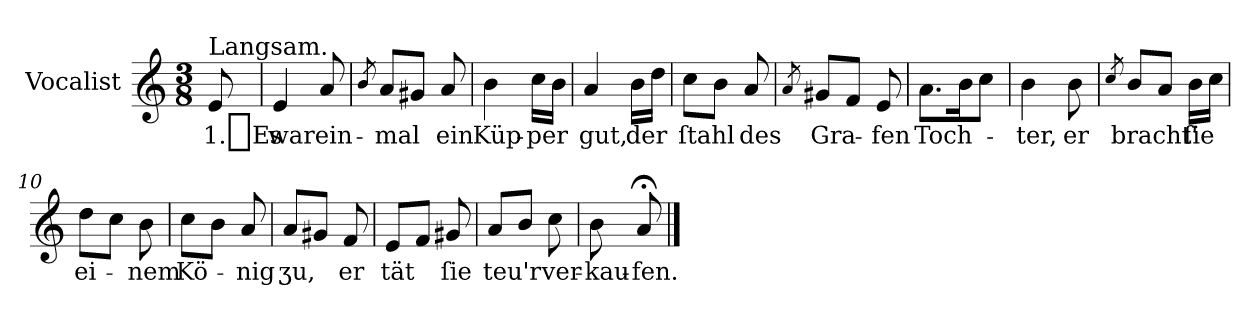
**kern	**text
*part1	*part1
*staff1	*staff1
*I"Vocalist	*
*k[]	*
*a:	*
*M3/8	*
=	=
!LO:TX:a:t=Langsam.	!
8e	1._Es
=1	=1
4e	war
8a	ein-
=2	=2
8qb	.
8aL	-mal
8g#XJ	.
8a	ein
=3	=3
4b	Küp-
16ccLL	-per
16bJJ	.
=4	=4
4a	gut,
16bLL	der
16ddJJ	.
=5	=5
8ccL	ſtahl
8bJ	.
8a	des
=6	=6
8qa	.
8g#XL	Gra-
8fJ	.
8e	-fen
=7	=7
8.aL	Toch-
16bK	.
8ccJ	.
=8	=8
4b	-ter,
8b	er
=9	=9
8qcc	.
8bL	bracht'
8aJ	.
16bLL	ſie
16ccJJ	.
=10	=10
8ddL	ei-
8ccJ	.
8b	-nem
=11	=11
8ccL	Kö-
8bJ	.
8a	-nig
=12	=12
8aL	ʒu,
8g#XJ	.
8f	er
=13	=13
8eL	tät
8fJ	.
8g#X	ſie
=14	=14
8aL	teu'r
8bJ	.
8cc	ver-
=15	=15
8b	-kau-
8a;<	-fen.
==	==
*-	*-
